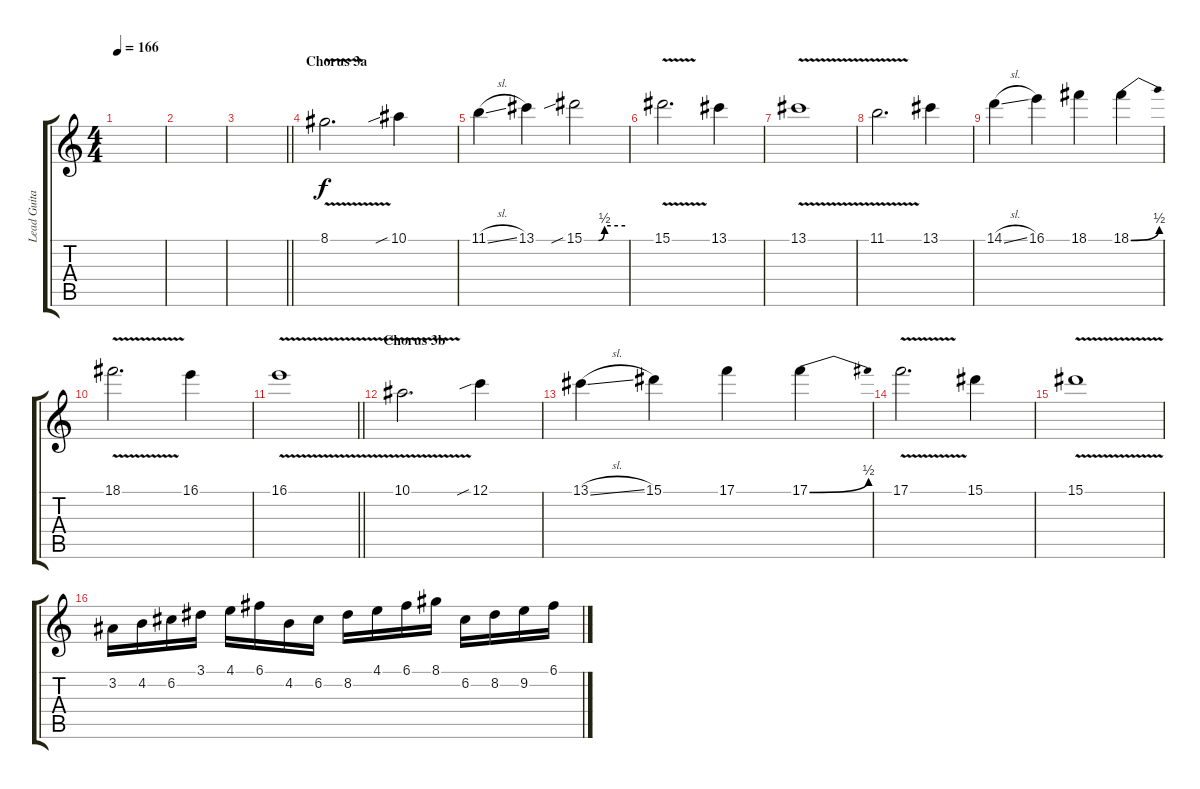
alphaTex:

\track ("Lead Guitar 2" "Lead Guita") {instrument distortionguitar}
\staff {score tabs}
\tuning (C4 G3 Eb3 Bb2 F2 C2) {hide}
\ts (4 4)
\tempo 166
\clef g2
\ks c
|
|
\barLineRight lightlight
|
\section ("" "Chorus 3a")
8.1{v}.2{d volume 13} 10.1{sib}.4 |
11.1{sl}.4 13.1.4 15.1{be (custom 0 0 21 0 30 2 60 2) sib}.2 |
15.1{v}.2{d} 13.1.4 |
13.1{v}.1 |
11.1{v}.2{d} 13.1.4 |
14.1{sl}.4 16.1.4 18.1.4 18.1{be (bend 0 0 60 2)}.4 |
18.1{v}.2{d} 16.1.4 |
\barLineRight lightlight
16.1{v}.1 |
\section ("" "Chorus 3b")
10.1{v}.2{d} 12.1{sib}.4 |
13.1{sl}.4 15.1.4 17.1.4 17.1{be (bend 0 0 60 2)}.4 |
17.1{v}.2{d} 15.1.4 |
15.1{v}.1 |
3.2.16 4.2.16 6.2.16 3.1.16 4.1.16 6.1.16 4.2.16 6.2.16 8.2.16 4.1.16 6.1.16 8.1.16 6.2.16 8.2.16 9.2.16 6.1.16
